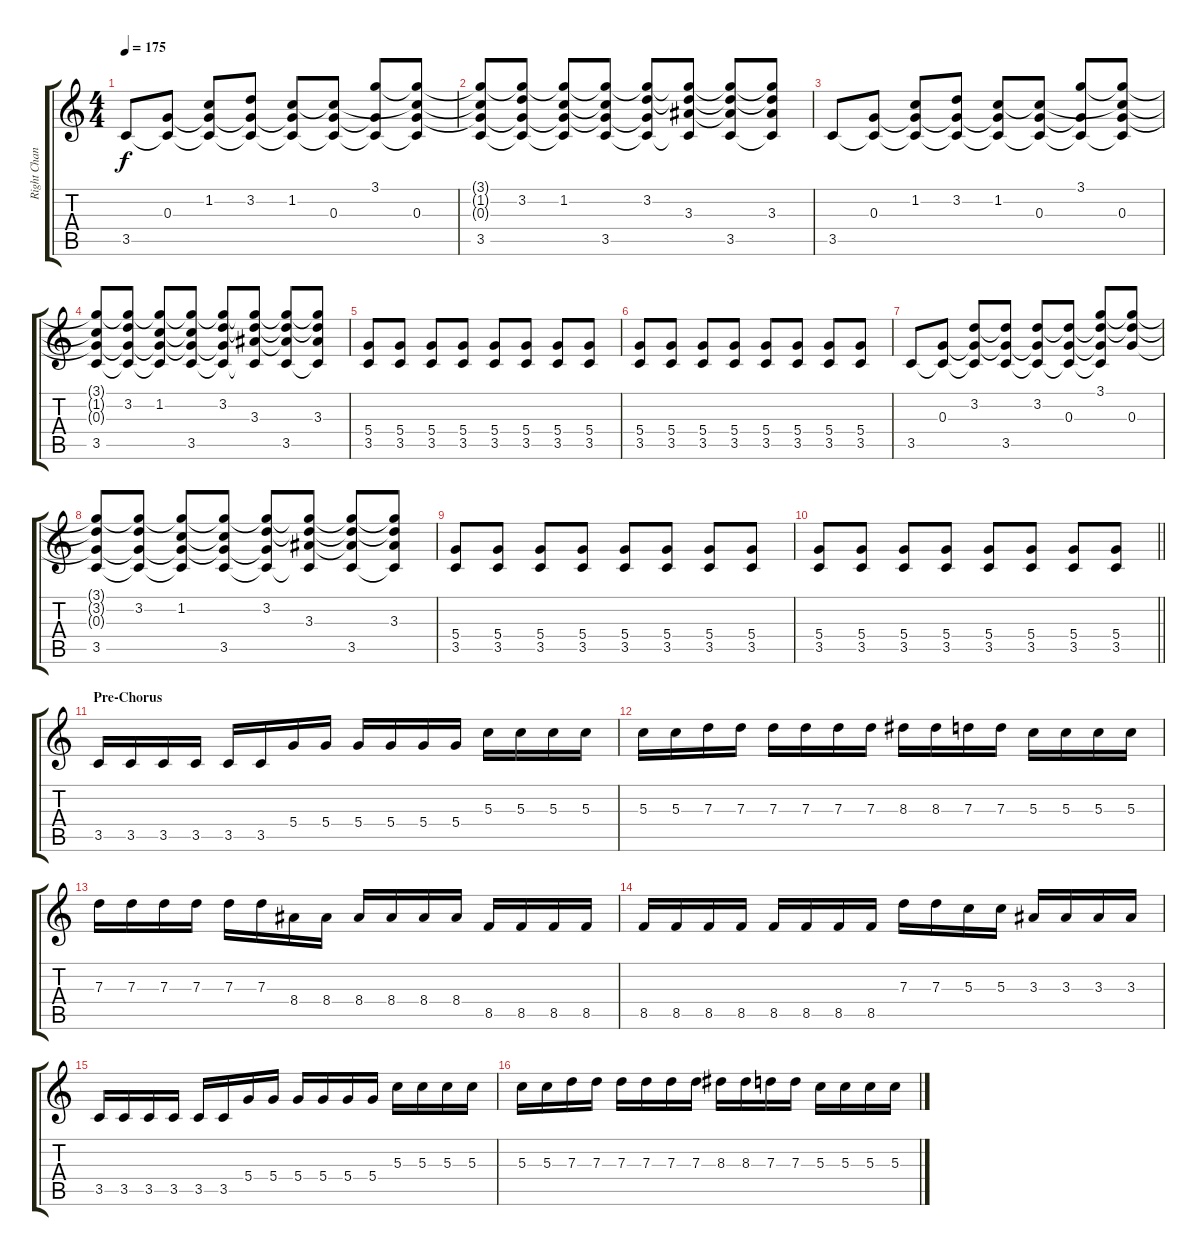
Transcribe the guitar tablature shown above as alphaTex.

\track ("Right Channel" "Right Chan") {instrument distortionguitar}
\staff {score tabs}
\tuning (E4 B3 G3 D3 A2 E2) {hide}
\ts (4 4)
\tempo 175
\clef g2
\ks c
3.5.8{dy f} (0.3 3.5{t}).8 (1.2 0.3{t} 3.5{t}).8 (3.2 0.3{t} 3.5{t}).8 (1.2 0.3{t} 3.5{t}).8 (1.2{t} 0.3 3.5{t}).8 (3.1 0.3{t} 3.5{t}).8 (3.1{t} 1.2{t} 0.3 3.5{t}).8 |
(3.1{t} 1.2{t} 0.3{t} 3.5).8 (3.1{t} 3.2 0.3{t} 3.5{t}).8 (3.1{t} 1.2 0.3{t} 3.5{t}).8 (3.1{t} 1.2{t} 0.3{t} 3.5).8 (3.1{t} 3.2 0.3{t} 3.5{t}).8 (3.1{t} 3.2{t} 3.3 3.5{t}).8 (3.1{t} 3.2{t} 3.3{t} 3.5).8 (3.1{t} 3.2{t} 3.3 3.5{t}).8 |
3.5.8 (0.3 3.5{t}).8 (1.2 0.3{t} 3.5{t}).8 (3.2 0.3{t} 3.5{t}).8 (1.2 0.3{t} 3.5{t}).8 (1.2{t} 0.3 3.5{t}).8 (3.1 0.3{t} 3.5{t}).8 (3.1{t} 1.2{t} 0.3 3.5{t}).8 |
(3.1{t} 1.2{t} 0.3{t} 3.5).8 (3.1{t} 3.2 0.3{t} 3.5{t}).8 (3.1{t} 1.2 0.3{t} 3.5{t}).8 (3.1{t} 1.2{t} 0.3{t} 3.5).8 (3.1{t} 3.2 0.3{t} 3.5{t}).8 (3.1{t} 3.2{t} 3.3 3.5{t}).8 (3.1{t} 3.2{t} 3.3{t} 3.5).8 (3.1{t} 3.2{t} 3.3 3.5{t}).8 |
(5.4 3.5).8 (5.4 3.5).8 (5.4 3.5).8 (5.4 3.5).8 (5.4 3.5).8 (5.4 3.5).8 (5.4 3.5).8 (5.4 3.5).8 |
(5.4 3.5).8 (5.4 3.5).8 (5.4 3.5).8 (5.4 3.5).8 (5.4 3.5).8 (5.4 3.5).8 (5.4 3.5).8 (5.4 3.5).8 |
3.5.8 (0.3 3.5{t}).8 (3.2 0.3{t} 3.5{t}).8 (3.2{t} 0.3{t} 3.5).8 (3.2 0.3{t} 3.5{t}).8 (3.2{t} 0.3 3.5{t}).8 (3.1 3.2{t} 0.3{t} 3.5{t}).8 (3.1{t} 3.2{t} 0.3).8 |
(3.1{t} 3.2{t} 0.3{t} 3.5).8 (3.1{t} 3.2 0.3{t} 3.5{t}).8 (3.1{t} 1.2 0.3{t} 3.5{t}).8 (3.1{t} 1.2{t} 0.3{t} 3.5).8 (3.1{t} 3.2 0.3{t} 3.5{t}).8 (3.1{t} 3.2{t} 3.3 3.5{t}).8 (3.1{t} 3.2{t} 3.3{t} 3.5).8 (3.1{t} 3.2{t} 3.3 3.5{t}).8 |
(5.4 3.5).8 (5.4 3.5).8 (5.4 3.5).8 (5.4 3.5).8 (5.4 3.5).8 (5.4 3.5).8 (5.4 3.5).8 (5.4 3.5).8 |
\barLineRight lightlight
(5.4 3.5).8 (5.4 3.5).8 (5.4 3.5).8 (5.4 3.5).8 (5.4 3.5).8 (5.4 3.5).8 (5.4 3.5).8 (5.4 3.5).8 |
\section ("" "Pre-Chorus")
3.5.16 3.5.16 3.5.16 3.5.16 3.5.16 3.5.16 5.4.16 5.4.16 5.4.16 5.4.16 5.4.16 5.4.16 5.3.16 5.3.16 5.3.16 5.3.16 |
5.3.16 5.3.16 7.3.16 7.3.16 7.3.16 7.3.16 7.3.16 7.3.16 8.3.16 8.3.16 7.3.16 7.3.16 5.3.16 5.3.16 5.3.16 5.3.16 |
7.3.16 7.3.16 7.3.16 7.3.16 7.3.16 7.3.16 8.4.16 8.4.16 8.4.16 8.4.16 8.4.16 8.4.16 8.5.16 8.5.16 8.5.16 8.5.16 |
8.5.16 8.5.16 8.5.16 8.5.16 8.5.16 8.5.16 8.5.16 8.5.16 7.3.16 7.3.16 5.3.16 5.3.16 3.3.16 3.3.16 3.3.16 3.3.16 |
3.5.16 3.5.16 3.5.16 3.5.16 3.5.16 3.5.16 5.4.16 5.4.16 5.4.16 5.4.16 5.4.16 5.4.16 5.3.16 5.3.16 5.3.16 5.3.16 |
5.3.16 5.3.16 7.3.16 7.3.16 7.3.16 7.3.16 7.3.16 7.3.16 8.3.16 8.3.16 7.3.16 7.3.16 5.3.16 5.3.16 5.3.16 5.3.16
